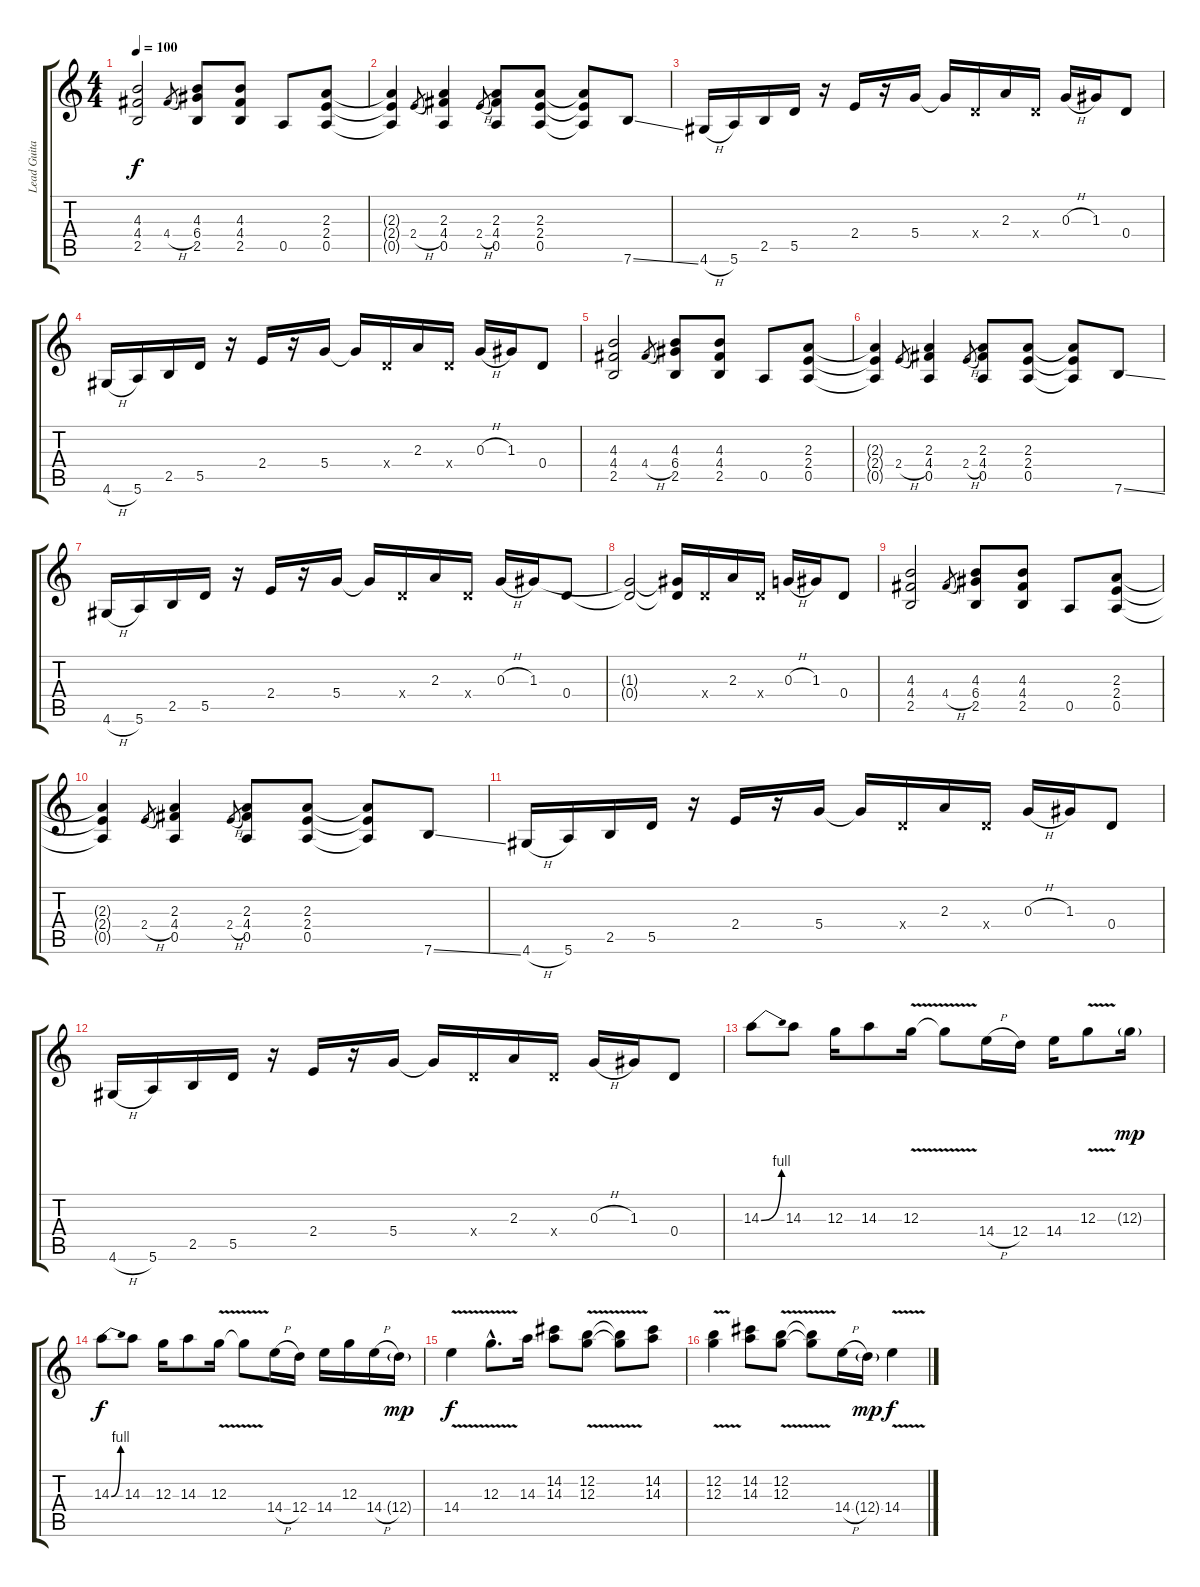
\track ("Lead Guitar" "Lead Guita") {instrument overdrivenguitar}
\staff {score tabs}
\tuning (E4 B3 G3 D3 A2 E2) {hide}
\ts (4 4)
\tempo 100
\clef g2
\ks c
(4.3 4.4 2.5).2{dy f} 4.4{h}.8{gr} (4.3 6.4 2.5).8 (4.3 4.4 2.5).8 0.5.8 (2.3 2.4 0.5).8 |
(2.3{t} 2.4{t} 0.5{t}).4 2.4{h}.8{gr} (2.3 4.4 0.5).4 2.4{h}.8{gr} (2.3 4.4 0.5).8 (2.3 2.4 0.5).8 (2.3{t} 2.4{t} 0.5{t}).8 7.6{ss}.8 |
4.6{h}.16 5.6.16 2.5.16 5.5.16 r.16 2.4.16 r.16 5.4.16 5.4{t}.16 0.4{x}.16 2.3.16 0.4{x}.16 0.3{h}.16 1.3.16 0.4.8 |
4.6{h}.16 5.6.16 2.5.16 5.5.16 r.16 2.4.16 r.16 5.4.16 5.4{t}.16 0.4{x}.16 2.3.16 0.4{x}.16 0.3{h}.16 1.3.16 0.4.8 |
(4.3 4.4 2.5).2 4.4{h}.8{gr} (4.3 6.4 2.5).8 (4.3 4.4 2.5).8 0.5.8 (2.3 2.4 0.5).8 |
(2.3{t} 2.4{t} 0.5{t}).4 2.4{h}.8{gr} (2.3 4.4 0.5).4 2.4{h}.8{gr} (2.3 4.4 0.5).8 (2.3 2.4 0.5).8 (2.3{t} 2.4{t} 0.5{t}).8 7.6{ss}.8 |
4.6{h}.16 5.6.16 2.5.16 5.5.16 r.16 2.4.16 r.16 5.4.16 5.4{t}.16 0.4{x}.16 2.3.16 0.4{x}.16 0.3{h}.16 1.3.16 0.4.8 |
(1.3{t} 0.4{t}).2 (1.3{t} 0.4{t}).16 0.4{x}.16 2.3.16 0.4{x}.16 0.3{h}.16 1.3.16 0.4.8 |
(4.3 4.4 2.5).2 4.4{h}.8{gr} (4.3 6.4 2.5).8 (4.3 4.4 2.5).8 0.5.8 (2.3 2.4 0.5).8 |
(2.3{t} 2.4{t} 0.5{t}).4 2.4{h}.8{gr} (2.3 4.4 0.5).4 2.4{h}.8{gr} (2.3 4.4 0.5).8 (2.3 2.4 0.5).8 (2.3{t} 2.4{t} 0.5{t}).8 7.6{ss}.8 |
4.6{h}.16 5.6.16 2.5.16 5.5.16 r.16 2.4.16 r.16 5.4.16 5.4{t}.16 0.4{x}.16 2.3.16 0.4{x}.16 0.3{h}.16 1.3.16 0.4.8 |
4.6{h}.16 5.6.16 2.5.16 5.5.16 r.16 2.4.16 r.16 5.4.16 5.4{t}.16 0.4{x}.16 2.3.16 0.4{x}.16 0.3{h}.16 1.3.16 0.4.8 |
14.3{be (bend 0 0 60 4)}.8 14.3.8 12.3.16 14.3.8 12.3{v}.16 12.3{t}.8 14.4{h}.16 12.4.16 14.4.16 12.3{v}.8 12.3{g}.16{dy mp} |
14.3{be (bend 0 0 60 4)}.8{dy f} 14.3.8 12.3.16 14.3.8 12.3{v}.16 12.3{t}.8 14.4{h}.16 12.4.16 14.4.16 12.3.16 14.4{h}.16 12.4{g}.16{dy mp} |
14.4{v}.4{dy f} 12.3{v hac}.8{d} 14.3.16 (14.2 14.3).8 (12.2{v} 12.3{v}).8 (12.2{t} 12.3{t}).8 (14.2 14.3).8 |
(12.2{v} 12.3{v}).4 (14.2 14.3).8 (12.2{v} 12.3{v}).8 (12.2{t} 12.3{t}).8 14.4{h}.16 12.4{g}.16{dy mp} 14.4{v}.4{dy f}
